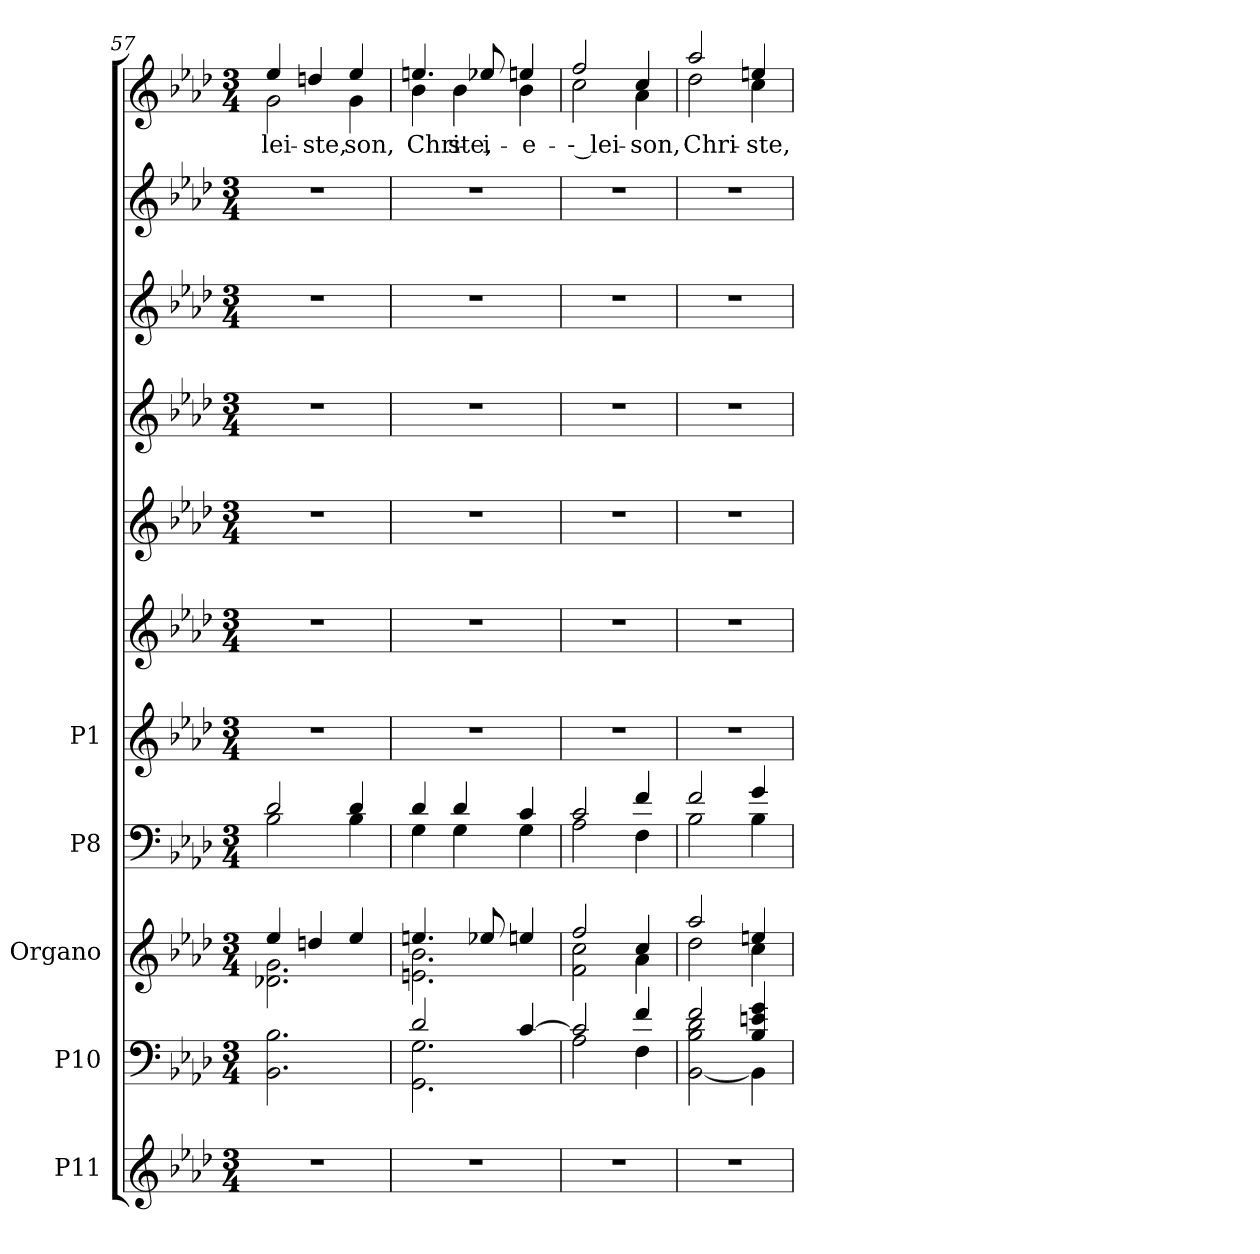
**kern	**kern	**kern	**kern	**kern	**kern	**kern	**kern	**kern	**kern	**kern	**text
*part5	*part4	*part3	*part2	*part1	*part1	*part1	*part1	*part1	*part1	*part1	*part1
*staff11	*staff10	*staff9	*staff8	*staff7	*staff6	*staff5	*staff4	*staff3	*staff2	*staff1	*staff1
*I"P11	*I"P10	*I"Organo	*I"P8	*I"P1	*	*	*	*	*	*	*
*clefG2	*clefF4	*clefG2	*clefF4	*clefG2	*clefG2	*clefG2	*clefG2	*clefG2	*clefG2	*clefG2	*
*k[b-e-a-d-]	*k[b-e-a-d-]	*k[b-e-a-d-]	*k[b-e-a-d-]	*k[b-e-a-d-]	*k[b-e-a-d-]	*k[b-e-a-d-]	*k[b-e-a-d-]	*k[b-e-a-d-]	*k[b-e-a-d-]	*k[b-e-a-d-]	*
*A-:	*A-:	*A-:	*A-:	*A-:	*A-:	*A-:	*A-:	*A-:	*A-:	*A-:	*
*M3/4	*M3/4	*M3/4	*M3/4	*M3/4	*M3/4	*M3/4	*M3/4	*M3/4	*M3/4	*M3/4	*
=57	=57	=57	=57	=57	=57	=57	=57	=57	=57	=57	=57
!LO:N:vis=1	!	!	!	!LO:N:vis=1	!LO:N:vis=1	!LO:N:vis=1	!LO:N:vis=1	!LO:N:vis=1	!LO:N:vis=1	!	!
*	*	*^	*^	*	*	*	*	*	*	*	*
!	!	!	!	!	!	!	!	!	!	!	!	!	!LO:LY:a:color=#000000
*	*	*	*	*	*	*	*	*	*	*	*	*^	*
!	!	!	!	!	!	!	!	!	!	!	!	!	!	!LO:LY:b:color=#000000
2.r	2.BB-i\ 2.B-i	4ee-i/	2.d-Xi\ 2.gi	2d-i/	2B-i\	2.r	2.r	2.r	2.r	2.r	2.r	4ee-i/	2gi\	-lei-
!	!	!	!	!	!	!	!	!	!	!	!	!	!	!LO:LY:a:color=#000000
.	.	4ddni/	.	.	.	.	.	.	.	.	.	4ddni/	.	-ste,
!	!	!	!	!	!	!	!	!	!	!	!	!	!	!LO:LY:a:color=#000000
!	!	!	!	!	!	!	!	!	!	!	!	!	!	!LO:LY:b:color=#000000
.	.	4ee-i/	.	4d-i/	4B-i\	.	.	.	.	.	.	4ee-i/	4gi\	-son,
=58	=58	=58	=58	=58	=58	=58	=58	=58	=58	=58	=58	=58	=58	=58
!LO:N:vis=1	!	!	!	!	!	!LO:N:vis=1	!LO:N:vis=1	!LO:N:vis=1	!LO:N:vis=1	!LO:N:vis=1	!LO:N:vis=1	!	!	!
*	*^	*	*	*	*	*	*	*	*	*	*	*	*	*
!	!	!	!	!	!	!	!	!	!	!	!	!	!	!	!LO:LY:a:color=#000000
!	!	!	!	!	!	!	!	!	!	!	!	!	!	!	!LO:LY:b:color=#000000
2.r	2d-i/	2.GGi\ 2.Gi	4.eeni/	2.eni\ 2.b-i	4d-i/	4Gi\	2.r	2.r	2.r	2.r	2.r	2.r	4.eeni/	4b-i\	Chri-
!	!	!	!	!	!	!	!	!	!	!	!	!	!	!	!LO:LY:b:color=#000000
.	.	.	.	.	4d-i/	4Gi\	.	.	.	.	.	.	.	4b-i\	-ste,
!	!	!	!	!	!	!	!	!	!	!	!	!	!	!	!LO:LY:a:color=#000000
.	.	.	8ee-Xi/	.	.	.	.	.	.	.	.	.	8ee-Xi/	.	-i-
!	!	!	!	!	!	!	!	!	!	!	!	!	!	!	!LO:LY:a:color=#000000
!	!	!	!	!	!	!	!	!	!	!	!	!	!	!	!LO:LY:b:color=#000000
.	[4ci/	.	4eeni/	.	4ci/	4Gi\	.	.	.	.	.	.	4eeni/	4b-i\	e-
!!LO:LB:g=z	!!
=59	=59	=59	=59	=59	=59	=59	=59	=59	=59	=59	=59	=59	=59	=59	=59
!LO:N:vis=1	!	!	!	!	!	!	!LO:N:vis=1	!LO:N:vis=1	!LO:N:vis=1	!LO:N:vis=1	!LO:N:vis=1	!LO:N:vis=1	!	!	!
!	!	!	!	!	!	!	!	!	!	!	!	!	!	!	!LO:LY:a:color=#000000
!	!	!	!	!	!	!	!	!	!	!	!	!	!	!	!LO:LY:b:color=#000000
2.r	2ci/]	2A-i\	2ffi/	2fi\ 2cci	2ci/	2A-i\	2.r	2.r	2.r	2.r	2.r	2.r	2ffi/	2cci\	-- lei-
!	!	!	!	!	!	!	!	!	!	!	!	!	!	!	!LO:LY:a:color=#000000
!	!	!	!	!	!	!	!	!	!	!	!	!	!	!	!LO:LY:b:color=#000000
.	4fi/	4Fi\	4cci/	4a-i\	4fi/	4Fi\	.	.	.	.	.	.	4cci/	4a-i\	-son,
=60	=60	=60	=60	=60	=60	=60	=60	=60	=60	=60	=60	=60	=60	=60	=60
!LO:N:vis=1	!	!	!	!	!	!	!LO:N:vis=1	!LO:N:vis=1	!LO:N:vis=1	!LO:N:vis=1	!LO:N:vis=1	!LO:N:vis=1	!	!	!
!	!	!	!	!	!	!	!	!	!	!	!	!	!	!	!LO:LY:a:color=#000000
!	!	!	!	!	!	!	!	!	!	!	!	!	!	!	!LO:LY:b:color=#000000
2.r	2fi/	[2BB-i\ 2B-i 2d-i	2aa-i/	2dd-i\	2fi/	2B-i\	2.r	2.r	2.r	2.r	2.r	2.r	2aa-i/	2dd-i\	Chri-
!	!	!	!	!	!	!	!	!	!	!	!	!	!	!	!LO:LY:a:color=#000000
!	!	!	!	!	!	!	!	!	!	!	!	!	!	!	!LO:LY:b:color=#000000
.	4B-i/ 4eni 4gi	4BB-i\]	4eeni/	4cci\	4gi/	4B-i\	.	.	.	.	.	.	4eeni/	4cci\	-ste,
*	*v	*v	*	*	*v	*v	*	*	*	*	*	*	*v	*v	*
*	*	*v	*v	*	*	*	*	*	*	*	*	*
=	=	=	=	=	=	=	=	=	=	=	=
*-	*-	*-	*-	*-	*-	*-	*-	*-	*-	*-	*-
